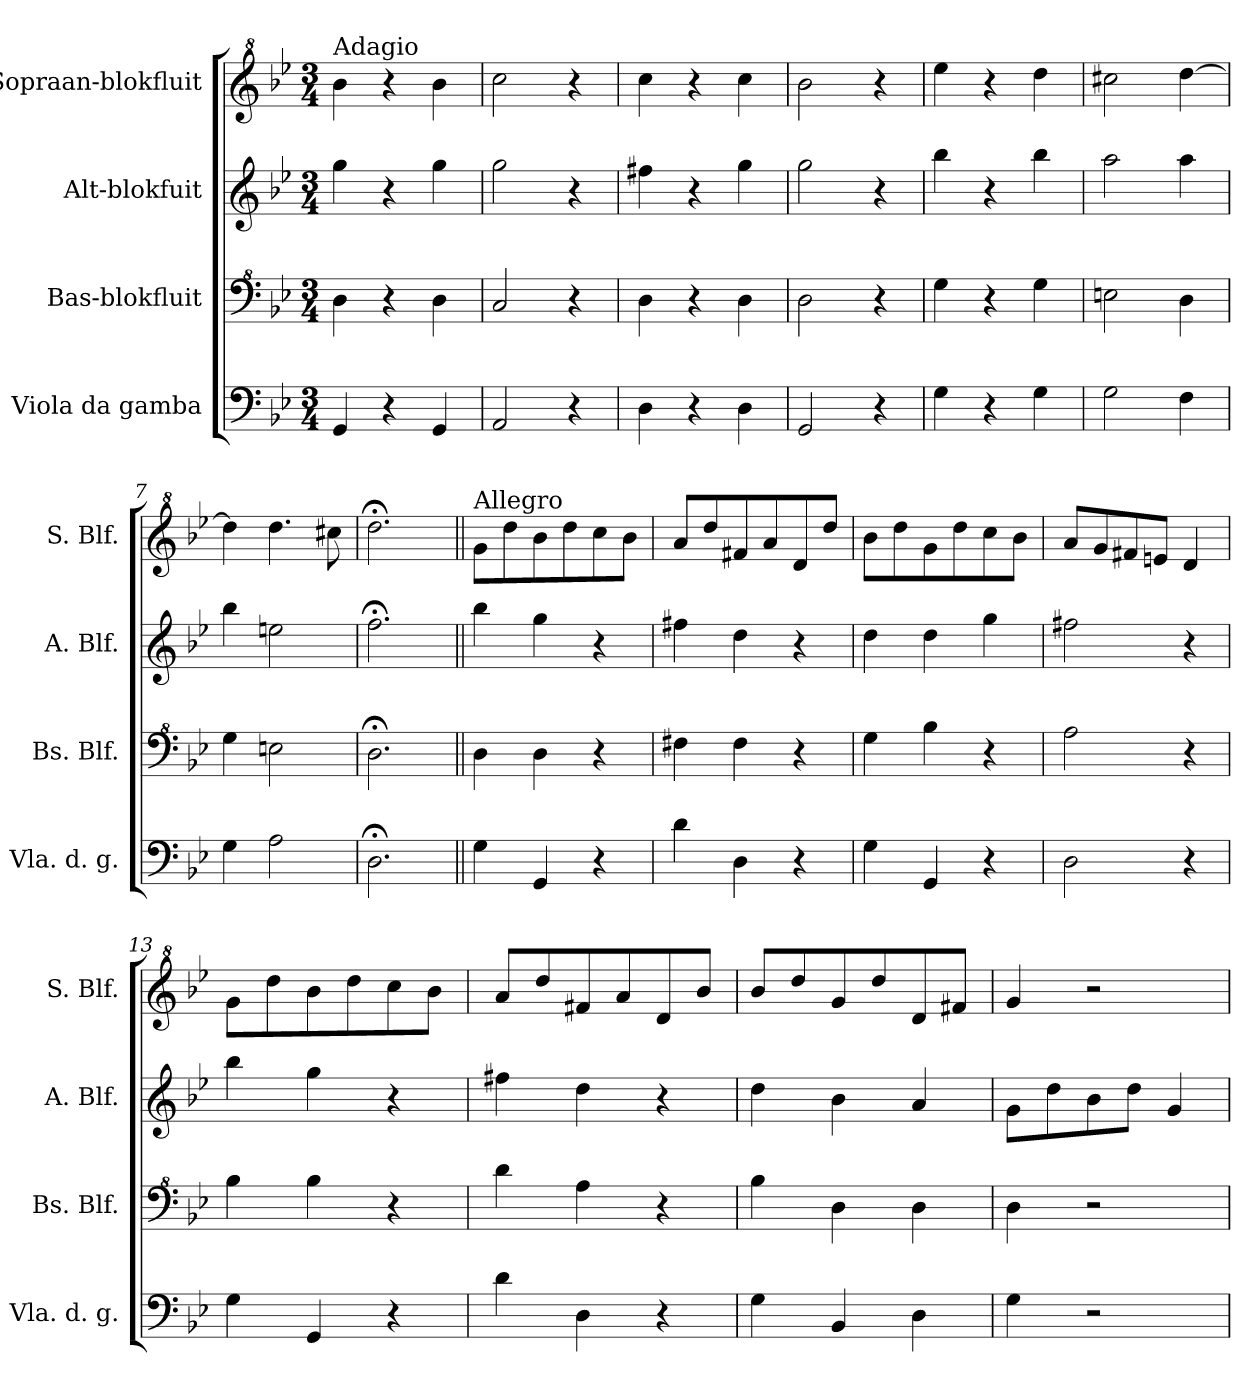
**kern	**kern	**kern	**kern
*part4	*part3	*part2	*part1
*staff4	*staff3	*staff2	*staff1
*I"Viola da gamba	*I"Bas-blokfluit	*I"Alt-blokfuit	*I"Sopraan-blokfluit
*I'Vla. d. g.	*I'Bs. Blf.	*I'A. Blf.	*I'S. Blf.
*clefF4	*clefF^4	*clefG2	*clefG^2
*k[b-e-]	*k[b-e-]	*k[b-e-]	*k[b-e-]
*M3/4	*M3/4	*M3/4	*M3/4
=1	=1	=1	=1
!	!	!	!LO:TX:a:t=Adagio
4GG/	4d\	4gg\	4bb-\
4r	4r	4r	4r
4GG/	4d\	4gg\	4bb-\
=2	=2	=2	=2
2AA/	2c/	2gg\	2ccc\
4r	4r	4r	4r
=3	=3	=3	=3
4D\	4d\	4ff#X\	4ccc\
4r	4r	4r	4r
4D\	4d\	4gg\	4ccc\
=4	=4	=4	=4
2GG/	2d\	2gg\	2bb-\
4r	4r	4r	4r
=5	=5	=5	=5
4G\	4g\	4bb-\	4eee-\
4r	4r	4r	4r
4G\	4g\	4bb-\	4ddd\
=6	=6	=6	=6
2G\	2en\	2aa\	2ccc#X\
4F\	4d\	4aa\	[4ddd\
=7	=7	=7	=7
4G\	4g\	4bb-\	4ddd\]
2A\	2en\	2een\	4.ddd\
.	.	.	8ccc#X\
=8	=8	=8	=8
2.D;<\	2.d;<\	2.ff;<\	2.ddd;<\
!!LO:LB:g=z
=9||	=9||	=9||	=9||
!	!	!	!LO:TX:a:t=Allegro
4G\	4d\	4bb-\	8gg\L
.	.	.	8ddd\
4GG/	4d\	4gg\	8bb-\
.	.	.	8ddd\
4r	4r	4r	8ccc\
.	.	.	8bb-\J
=10	=10	=10	=10
4d\	4f#X\	4ff#X\	8aa/L
.	.	.	8ddd/
4D\	4f#\	4dd\	8ff#X/
.	.	.	8aa/
4r	4r	4r	8dd/
.	.	.	8ddd/J
=11	=11	=11	=11
4G\	4g\	4dd\	8bb-\L
.	.	.	8ddd\
4GG/	4b-\	4dd\	8gg\
.	.	.	8ddd\
4r	4r	4gg\	8ccc\
.	.	.	8bb-\J
=12	=12	=12	=12
2D\	2a\	2ff#X\	8aa/L
.	.	.	8gg/
.	.	.	8ff#X/
.	.	.	8een/J
4r	4r	4r	4dd/
=13	=13	=13	=13
4G\	4b-\	4bb-\	8gg\L
.	.	.	8ddd\
4GG/	4b-\	4gg\	8bb-\
.	.	.	8ddd\
4r	4r	4r	8ccc\
.	.	.	8bb-\J
=14	=14	=14	=14
4d\	4dd\	4ff#X\	8aa/L
.	.	.	8ddd/
4D\	4a\	4dd\	8ff#X/
.	.	.	8aa/
4r	4r	4r	8dd/
.	.	.	8bb-/J
!!LO:LB:g=z
=15	=15	=15	=15
4G\	4b-\	4dd\	8bb-/L
.	.	.	8ddd/
4BB-/	4d\	4b-\	8gg/
.	.	.	8ddd/
4D\	4d\	4a/	8dd/
.	.	.	8ff#X/J
=16	=16	=16	=16
4G\	4d\	8g\L	4gg/
.	.	8dd\	.
2r	2r	8b-\	2r
.	.	8dd\J	.
.	.	4g/	.
=	=	=	=
*-	*-	*-	*-
